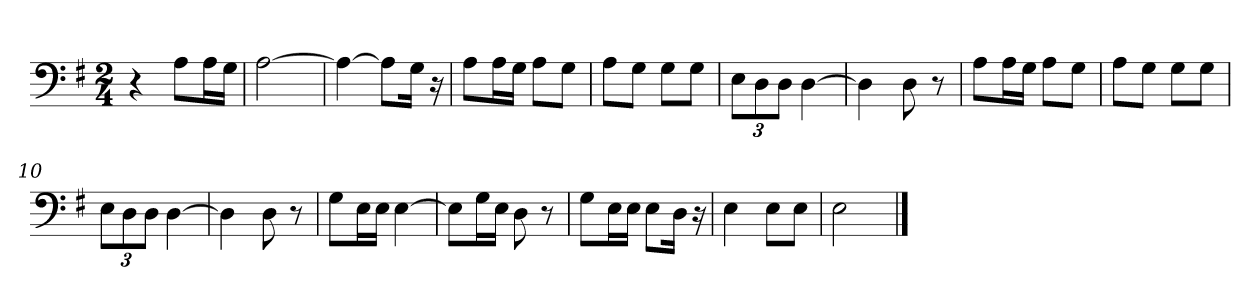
**kern
*part1
*staff1
*clefF4
*k[f#]
*M2/4
=1
4r
8A\L
16A\L
16G\JJ
=2
[2A\
=3
4A\_
8A\L]
16G\Jk
16r
=4
8A\L
16A\L
16G\JJ
8A\L
8G\J
=5
8A\L
8G\J
8G\L
8G\J
=6
12E\L
12D\
12D\J
[4D\
=7
4D\]
8D\
8r
=8
8A\L
16A\L
16G\JJ
8A\L
8G\J
=9
8A\L
8G\J
8G\L
8G\J
=10
12E\L
12D\
12D\J
[4D\
=11
4D\]
8D\
8r
=12
8G\L
16E\L
16E\JJ
[4E\
=13
8E\L]
16G\L
16E\JJ
8D\
8r
=14
8G\L
16E\L
16E\JJ
8E\L
16D\Jk
16r
=15
4E\
8E\L
8E\J
=16
2E\
==
*-
